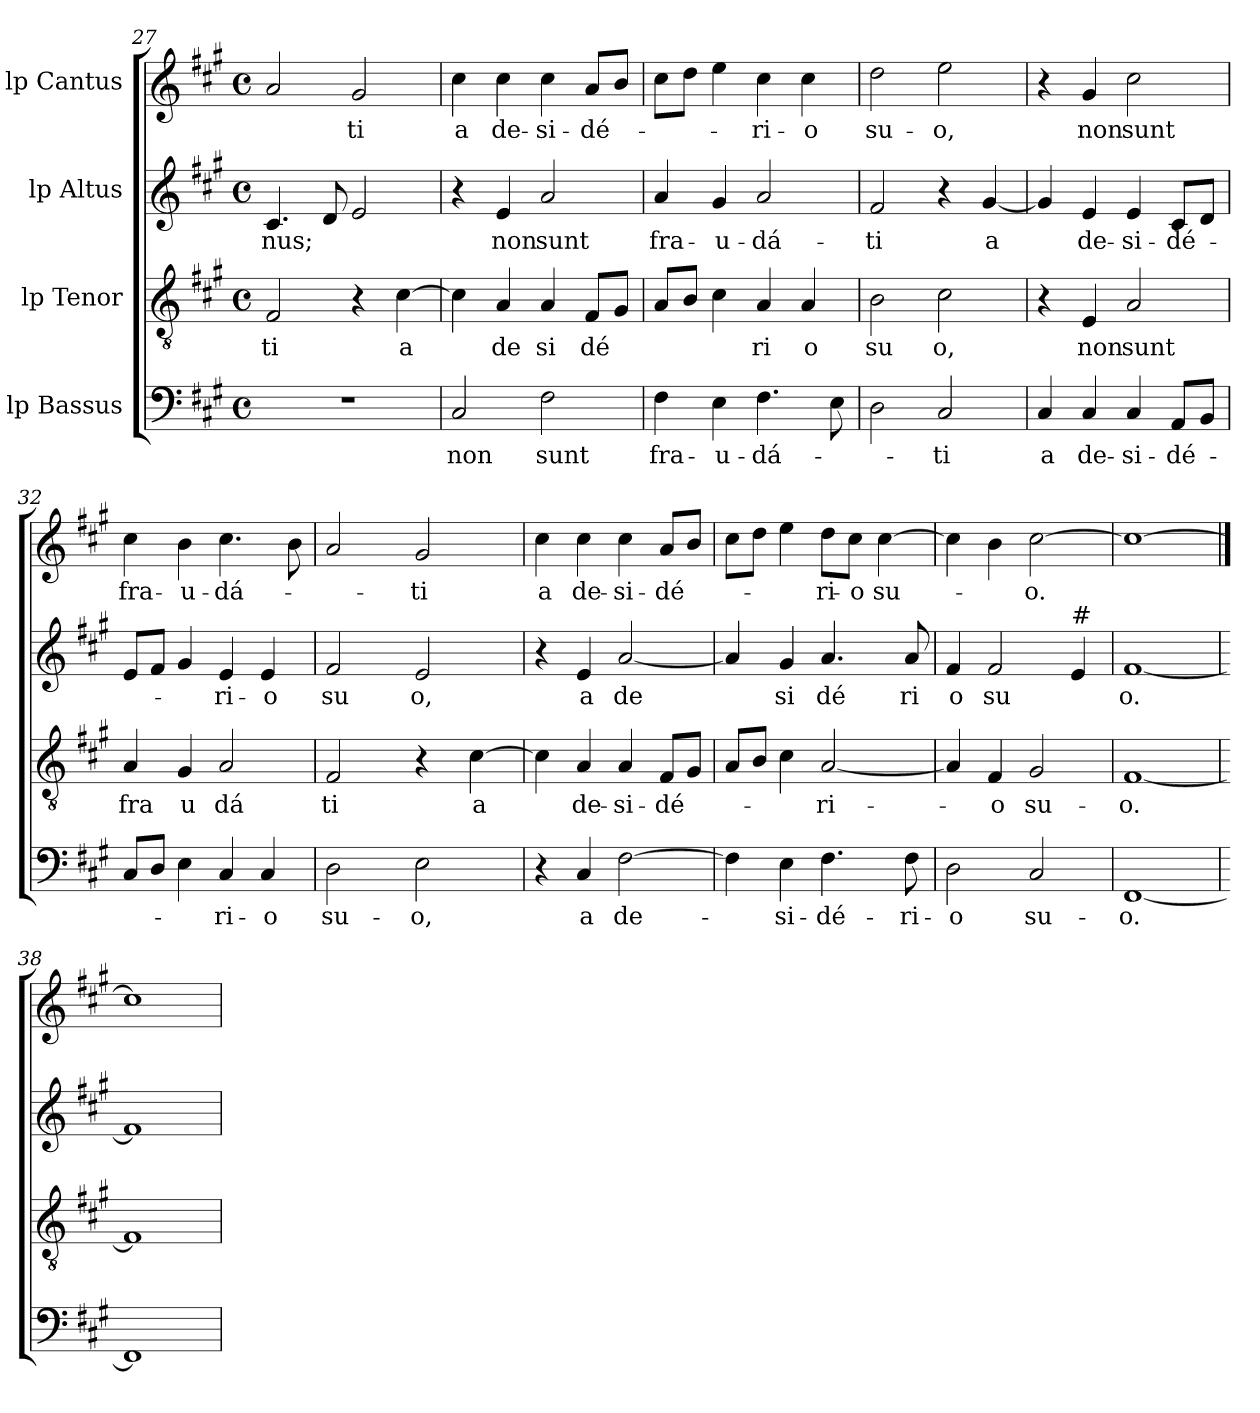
**kern	**text	**kern	**text	**kern	**text	**kern	**text
*part4	*part4	*part3	*part3	*part2	*part2	*part1	*part1
*staff4	*staff4	*staff3	*staff3	*staff2	*staff2	*staff1	*staff1
*I"lp Bassus	*	*I"lp Tenor	*	*I"lp Altus	*	*I"lp Cantus	*
*clefF4	*	*clefGv2	*	*clefG2	*	*clefG2	*
*k[f#c#g#]	*	*k[f#c#g#]	*	*k[f#c#g#]	*	*k[f#c#g#]	*
*A:	*	*A:	*	*A:	*	*A:	*
*M4/4	*	*M4/4	*	*M4/4	*	*M4/4	*
*met(c)	*	*met(c)	*	*met(c)	*	*met(c)	*
=27	=27	=27	=27	=27	=27	=27	=27
!	!	!	!LO:LY:b:cj	!	!LO:LY:b	!	!
1r	.	2F#/	-ti	4.c#/	nus;	2a/	.
.	.	.	.	8d/	.	.	.
!	!	!	!	!	!	!	!LO:LY:b:cj
.	.	4r	.	2e/	.	2g#/	ti
!	!	!	!LO:LY:b:cj	!	!	!	!
.	.	[<4c#\	a	.	.	.	.
!!LO:LB:g=z
=28	=28	=28	=28	=28	=28	=28	=28
!	!LO:LY:b:cj	!	!	!	!	!	!LO:LY:b:cj
2C#/	non	4c#\]	.	4r	.	4cc#\	a
!	!	!	!LO:LY:b:cj	!	!LO:LY:b:cj	!	!LO:LY:b:cj
.	.	4A/	de	4e/	non	4cc#\	de-
!	!LO:LY:b:cj	!	!LO:LY:b:cj	!	!LO:LY:b:cj	!	!LO:LY:b:cj
2F#\	sunt	4A/	si	2a/	sunt	4cc#\	-si-
!	!	!	!LO:LY:b:cj	!	!	!	!LO:LY:b:cj
.	.	8F#/L	dé	.	.	8a/L	-dé-
.	.	8G#/J	.	.	.	8b/J	.
=29	=29	=29	=29	=29	=29	=29	=29
!	!LO:LY:b:cj	!	!	!	!LO:LY:b:cj	!	!
4F#\	fra-	8A/L	.	4a/	fra-	8cc#\L	.
.	.	8B/J	.	.	.	8dd\J	.
!	!LO:LY:b:cj	!	!	!	!LO:LY:b:cj	!	!
4E\	-u-	4c#\	.	4g#/	-u-	4ee\	.
!	!LO:LY:b:cj	!	!LO:LY:b:cj	!	!LO:LY:b:cj	!	!LO:LY:b:cj
4.F#\	-dá-	4A/	ri	2a/	-dá-	4cc#\	-ri-
!	!	!	!LO:LY:b:cj	!	!	!	!LO:LY:b:cj
.	.	4A/	o	.	.	4cc#\	-o
8E\	.	.	.	.	.	.	.
=30	=30	=30	=30	=30	=30	=30	=30
!	!	!	!LO:LY:b:cj	!	!LO:LY:b:cj	!	!LO:LY:b:cj
2D\	.	2B\	su	2f#/	-ti	2dd\	su-
!	!LO:LY:b:cj	!	!LO:LY:b:cj	!	!	!	!LO:LY:b:cj
2C#/	-ti	2c#\	o,	4r	.	2ee\	-o,
!	!	!	!	!	!LO:LY:b:cj	!	!
.	.	.	.	[<4g#/	a	.	.
=31	=31	=31	=31	=31	=31	=31	=31
!	!LO:LY:b:cj	!	!	!	!	!	!
4C#/	a	4r	.	4g#/]	.	4r	.
!	!LO:LY:b:cj	!	!LO:LY:b:cj	!	!LO:LY:b:cj	!	!LO:LY:b:cj
4C#/	de-	4E/	non	4e/	de-	4g#/	non
!	!LO:LY:b:cj	!	!LO:LY:b:cj	!	!LO:LY:b:cj	!	!LO:LY:b:cj
4C#/	-si-	2A/	sunt	4e/	-si-	2cc#\	sunt
!	!LO:LY:b:cj	!	!	!	!LO:LY:b:cj	!	!
8AA/L	-dé-	.	.	8c#/L	-dé-	.	.
8BB/J	.	.	.	8d/J	.	.	.
=32	=32	=32	=32	=32	=32	=32	=32
!	!	!	!LO:LY:b:cj	!	!	!	!LO:LY:b:cj
8C#/L	.	4A/	fra	8e/L	.	4cc#\	fra-
8D/J	.	.	.	8f#/J	.	.	.
!	!	!	!LO:LY:b:cj	!	!	!	!LO:LY:b:cj
4E\	.	4G#/	u	4g#/	.	4b\	-u-
!	!LO:LY:b:cj	!	!LO:LY:b:cj	!	!LO:LY:b:cj	!	!LO:LY:b:cj
4C#/	-ri-	2A/	dá	4e/	-ri-	4.cc#\	-dá-
!	!LO:LY:b:cj	!	!	!	!LO:LY:b:cj	!	!
4C#/	-o	.	.	4e/	-o	.	.
.	.	.	.	.	.	8b\	.
!!LO:LB:g=z
=33	=33	=33	=33	=33	=33	=33	=33
!	!LO:LY:b:cj	!	!LO:LY:b:cj	!	!LO:LY:b:cj	!	!
*	*	*	*	*	*	*^	*
2D\	su-	2F#/	ti	2f#/	su	2a/	8ryy	.
.	.	.	.	.	.	.	32ryy	.
.	.	.	.	.	.	.	2ryy	.
!	!LO:LY:b:cj	!	!	!	!LO:LY:b:cj	!	!	!LO:LY:b:cj
2E\	-o,	4r	.	2e/	o,	2g#/	.	-ti
.	.	.	.	.	.	.	4ryy	.
!	!	!	!LO:LY:b:cj	!	!	!	!	!
.	.	[>4c#\	a	.	.	.	.	.
.	.	.	.	.	.	.	16.ryy	.
=34	=34	=34	=34	=34	=34	=34	=34	=34
!	!	!	!	!	!	!	!	!LO:LY:b:cj
*	*	*	*	*	*	*v	*v	*
4r	.	4c#\]	.	4r	.	4cc#\	a
!	!LO:LY:b:cj	!	!LO:LY:b:cj	!	!LO:LY:b:cj	!	!LO:LY:b:cj
4C#/	a	4A/	de-	4e/	a	4cc#\	de-
!	!LO:LY:b:cj	!	!LO:LY:b:cj	!	!LO:LY:b:cj	!	!LO:LY:b:cj
[>2F#\	de-	4A/	-si-	[<2a/	de	4cc#\	-si-
!	!	!	!LO:LY:b:cj	!	!	!	!LO:LY:b:cj
.	.	8F#/L	-dé-	.	.	8a/L	-dé-
.	.	8G#/J	.	.	.	8b/J	.
=35	=35	=35	=35	=35	=35	=35	=35
4F#\]	.	8A/L	.	4a/]	.	8cc#\L	.
.	.	8B/J	.	.	.	8dd\J	.
!	!LO:LY:b:cj	!	!	!	!LO:LY:b:cj	!	!
4E\	-si-	4c#\	.	4g#/	si	4ee\	.
!	!LO:LY:b:cj	!	!LO:LY:b:cj	!	!LO:LY:b:cj	!	!LO:LY:b:cj
4.F#\	-dé-	[<2A/	-ri-	4.a/	dé	8dd\L	-ri-
!	!	!	!	!	!	!	!LO:LY:b:cj
.	.	.	.	.	.	8cc#\J	-o
!	!	!	!	!	!	!	!LO:LY:b:cj
.	.	.	.	.	.	[>4cc#\	su-
!	!LO:LY:b:cj	!	!	!	!LO:LY:b:cj	!	!
8F#\	-ri-	.	.	8a/	ri	.	.
=36	=36	=36	=36	=36	=36	=36	=36
!	!LO:LY:b:cj	!	!	!	!LO:LY:b:cj	!	!
2D\	-o	4A/]	.	4f#/	o	4cc#\]	.
!	!	!	!LO:LY:b:cj	!	!LO:LY:b:cj	!	!
.	.	4F#/	-o	2f#/	su	4b\	.
!	!LO:LY:b:cj	!	!LO:LY:b:cj	!	!	!	!LO:LY:b:cj
2C#/	su-	2G#/	su-	.	.	[>2cc#\	-o.
!	!	!	!	!LO:TX:a:t=#	!	!	!
.	.	.	.	4e/	.	.	.
=37	=37	=37	=37	=37	=37	=37	=37
!	!LO:LY:b:cj	!	!LO:LY:b:cj	!	!LO:LY:b:cj	!	!
[1FF#	-o.	[1F#	-o.	[1f#	o.	1cc#_	.
=38	==38	=38	==38	=38	==38	==38	==38
1FF#]	.	1F#]	.	1f#]	.	1cc#]	.
=	=	=	=	=	=	=	=
*-	*-	*-	*-	*-	*-	*-	*-
